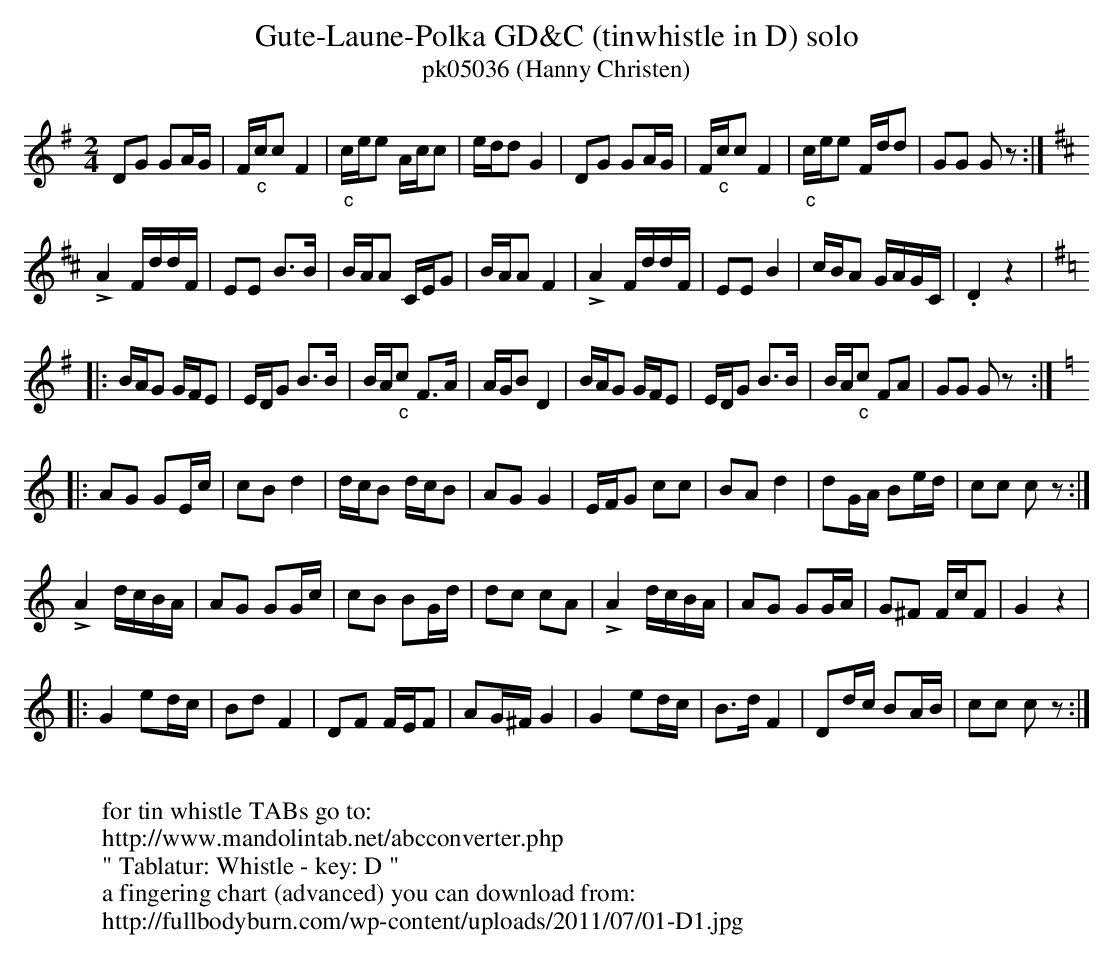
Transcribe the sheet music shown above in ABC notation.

X:1
T:Gute-Laune-Polka GD&C (tinwhistle in D) solo
T:pk05036 (Hanny Christen)
M:2/4
L:1/16
K:G transpose=12
D2G2 G2AG | F"_c"cc2F4 | "_c"cee2 Acc2 | edd2G4 | D2G2 G2AG | F"_c"cc2F4 | "_c"cee2 Fdd2 | G2G2 G2z2 :| [K:Dmaj]
!>!A4 FddF | E2E2 B3B | BAA2 CEG2 | BAA2F4 | !>!A4 FddF | E2E2 B4 | cBA2 GAGC | .D4z4 |: [K:Gmaj]
BAG2 GFE2 | EDG2 B3B | BA"_c"c2 F3A | AGB2D4 | BAG2 GFE2 | EDG2 B3B | BA"_c"c2 F2A2 | G2G2 G2z2 :: [K:Cmaj]
A2G2 G2Ec | c2B2 d4 | dcB2 dcB2 | A2G2G4 | EFG2 c2c2 | B2A2d4 | d2GA B2ed | c2c2 c2z2 :|
!>!A4 dcBA | A2G2 G2Gc | c2B2 B2Gd | d2c2 c2A2 | !>!A4 dcBA | A2G2 G2GA | G2^F2 FcF2 | G4z4 |
|: G4 e2dc | B2d2F4 | D2F2 FEF2 | A2G^FG4 | G4 e2dc | B3dF4 | D2dc B2AB | c2c2 c2z2 :|
W:
W:for tin whistle TABs go to:
W:http://www.mandolintab.net/abcconverter.php
W:" Tablatur: Whistle - key: D "
W:a fingering chart (advanced) you can download from:
W:http://fullbodyburn.com/wp-content/uploads/2011/07/01-D1.jpg
